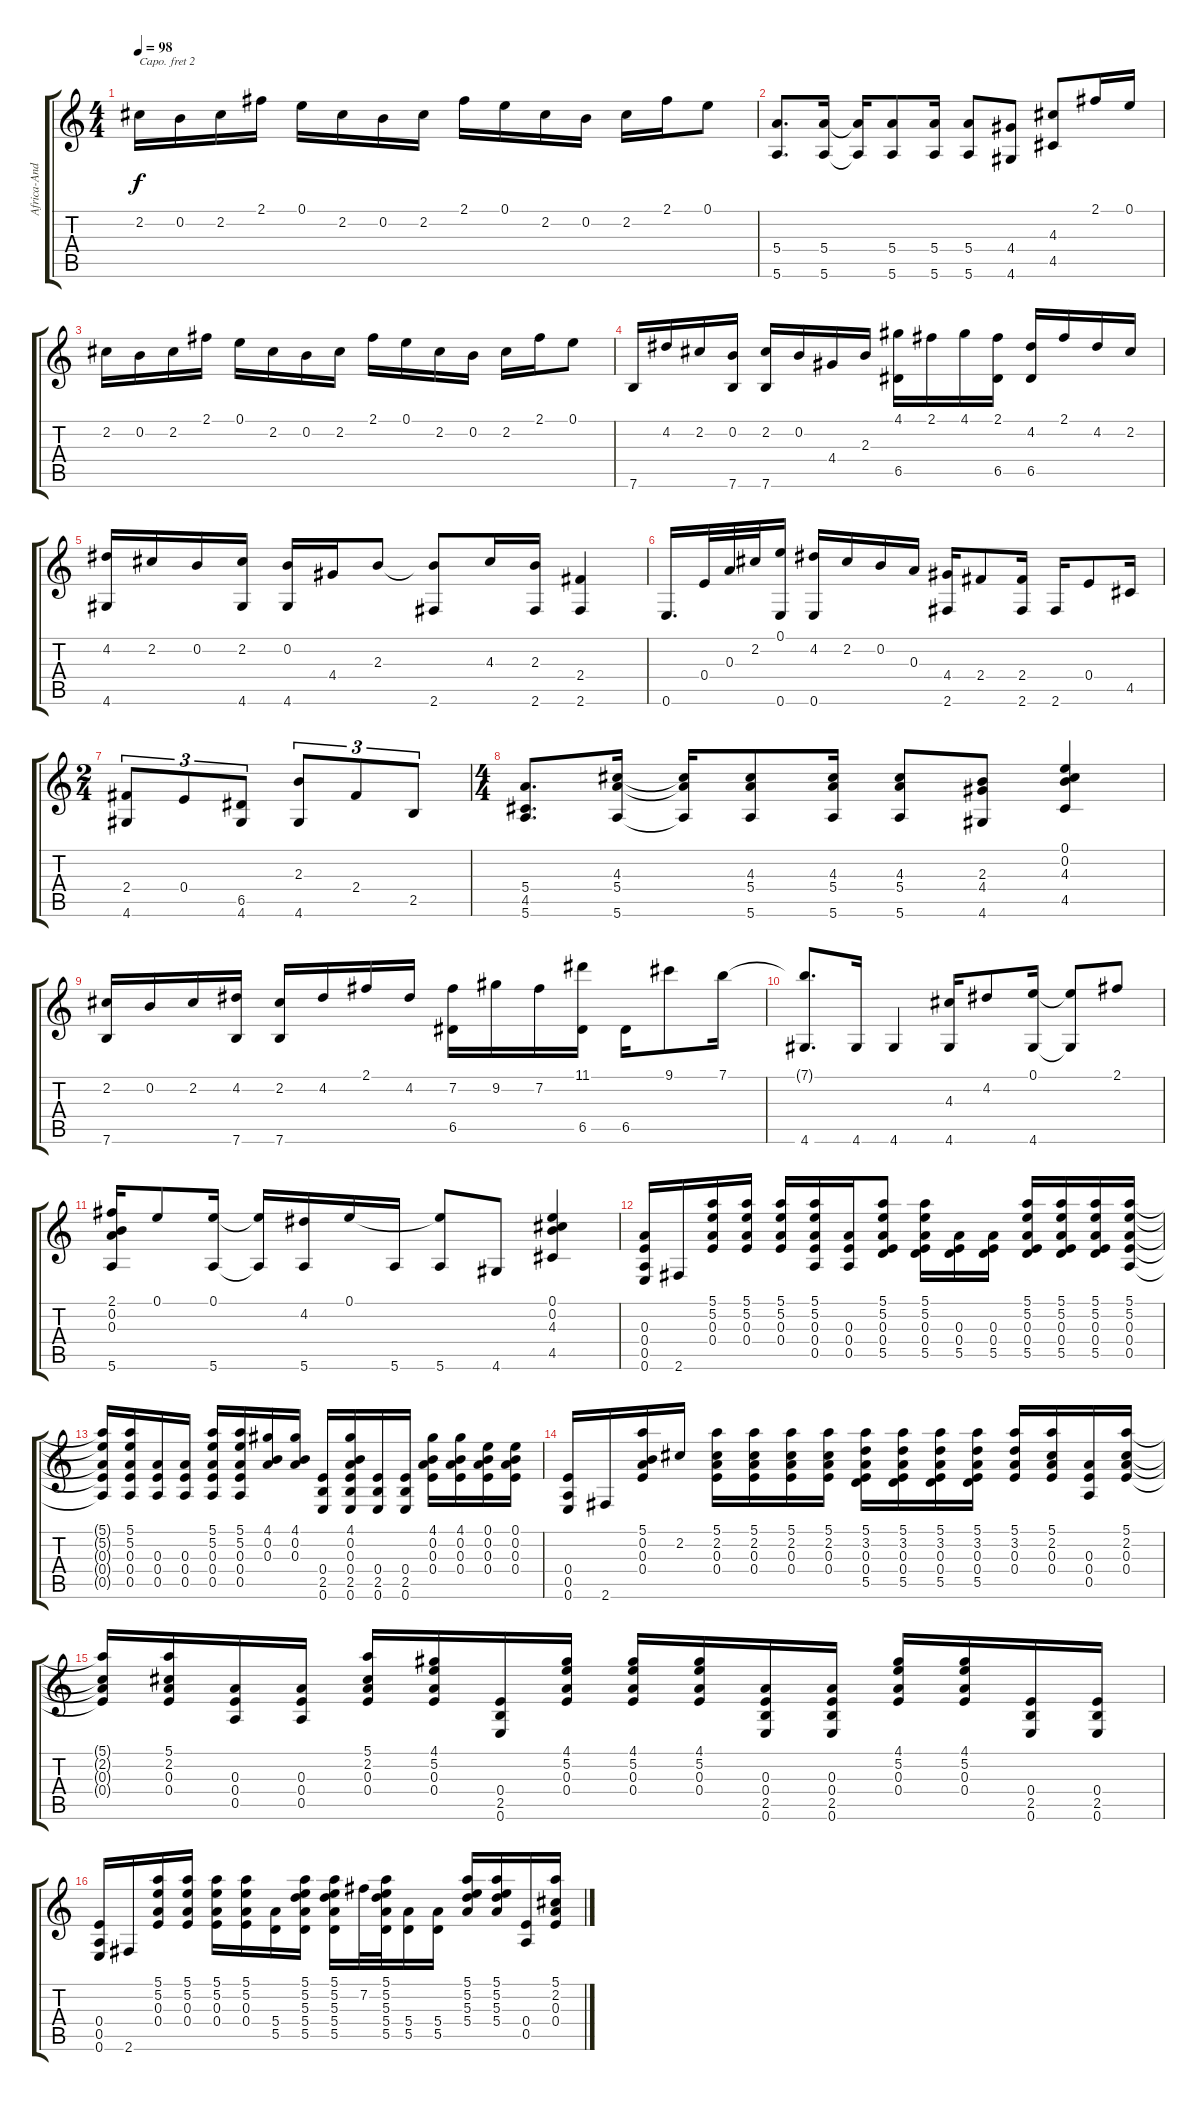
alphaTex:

\track ("Africa-Andy Mckee" "Africa-And") {instrument acousticguitarsteel}
\staff {score tabs}
\capo 2
\tuning (D4 A3 G3 D3 G2 D2) {hide}
\ts (4 4)
\tempo 98
\clef g2
\ks c
2.2.16{dy f} 0.2.16 2.2.16 2.1.16 0.1.16 2.2.16 0.2.16 2.2.16 2.1.16 0.1.16 2.2.16 0.2.16 2.2.16 2.1.16 0.1.8 |
(5.4 5.6).8{d} (5.4 5.6).16 (5.4{t} 5.6{t}).16 (5.4 5.6).8 (5.4 5.6).16 (5.4 5.6).8 (4.4 4.6).8 (4.3 4.5).8 2.1.16 0.1.16 |
2.2.16 0.2.16 2.2.16 2.1.16 0.1.16 2.2.16 0.2.16 2.2.16 2.1.16 0.1.16 2.2.16 0.2.16 2.2.16 2.1.16 0.1.8 |
7.6.16 4.2.16 2.2.16 (0.2 7.6).16 (2.2 7.6).16 0.2.16 4.4.16 2.3.16 (4.1 6.5).16 2.1.16 4.1.16 (2.1 6.5).16 (4.2 6.5).16 2.1.16 4.2.16 2.2.16 |
(4.2 4.6).16 2.2.16 0.2.16 (2.2 4.6).16 (0.2 4.6).16 4.4.16 2.3.8 (2.3{t} 2.6).8 4.3.16 (2.3 2.6).16 (2.4 2.6).4 |
0.6.16{d} 0.4.32 0.3.32 2.2.32 (0.1 0.6).16 (4.2 0.6).16 2.2.16 0.2.16 0.3.16 (4.4 2.6).16 2.4.8 (2.4 2.6).16 2.6.16 0.4.8 4.5.16 |
\ts (2 4)
(2.4 4.6).8{tu (3 2)} 0.4.8{tu (3 2)} (6.5 4.6).8{tu (3 2)} (2.3 4.6).8{tu (3 2)} 2.4.8{tu (3 2)} 2.5.8{tu (3 2)} |
\ts (4 4)
(5.4 4.5 5.6).8{d} (4.3 5.4 5.6).16 (4.3{t} 5.4{t} 5.6{t}).16 (4.3 5.4 5.6).8 (4.3 5.4 5.6).16 (4.3 5.4 5.6).8 (2.3 4.4 4.6).8 (0.1 0.2 4.3 4.5).4 |
(2.2 7.6).16 0.2.16 2.2.16 (4.2 7.6).16 (2.2 7.6).16 4.2.16 2.1.16 4.2.16 (7.2 6.5).16 9.2.16 7.2.16 (11.1 6.5).16 6.5.16 9.1.8 7.1.16 |
(7.1{t} 4.6).8{d} 4.6.16 4.6.4 (4.3 4.6).16 4.2.8 (0.1 4.6).16 (0.1{t} 4.6{t}).8 2.1.8 |
(2.1 0.2 0.3 5.6).16 0.1.8 (0.1 5.6).16 (0.1{t} 5.6{t}).16 (4.2 5.6).16 0.1.16 5.6.16 (0.1{t} 5.6).8 4.6.8 (0.1 0.2 4.3 4.5).4 |
(0.3 0.4 0.5 0.6).16 2.6.16 (5.1 5.2 0.3 0.4).16 (5.1 5.2 0.3 0.4).16 (5.1 5.2 0.3 0.4).16 (5.1 5.2 0.3 0.4 0.5).16 (0.3 0.4 0.5).16 (5.1 5.2 0.3 0.4 5.5).8 (5.1 5.2 0.3 0.4 5.5).16 (0.3 0.4 5.5).16 (0.3 0.4 5.5).16 (5.1 5.2 0.3 0.4 5.5).16 (5.1 5.2 0.3 0.4 5.5).16 (5.1 5.2 0.3 0.4 5.5).16 (5.1 5.2 0.3 0.4 0.5).16 |
(5.1{t} 5.2{t} 0.3{t} 0.4{t} 0.5{t}).16 (5.1 5.2 0.3 0.4 0.5).16 (0.3 0.4 0.5).16 (0.3 0.4 0.5).16 (5.1 5.2 0.3 0.4 0.5).16 (5.1 5.2 0.3 0.4 0.5).16 (4.1 0.2 0.3).16 (4.1 0.2 0.3).16 (0.4 2.5 0.6).16 (4.1 0.2 0.3 0.4 2.5 0.6).16 (0.4 2.5 0.6).16 (0.4 2.5 0.6).16 (4.1 0.2 0.3 0.4).16 (4.1 0.2 0.3 0.4).16 (0.1 0.2 0.3 0.4).16 (0.1 0.2 0.3 0.4).16 |
(0.4 0.5 0.6).16 2.6.16 (5.1 0.2 0.3 0.4).16 2.2.16 (5.1 2.2 0.3 0.4).16 (5.1 2.2 0.3 0.4).16 (5.1 2.2 0.3 0.4).16 (5.1 2.2 0.3 0.4).16 (5.1 3.2 0.3 0.4 5.5).16 (5.1 3.2 0.3 0.4 5.5).16 (5.1 3.2 0.3 0.4 5.5).16 (5.1 3.2 0.3 0.4 5.5).16 (5.1 3.2 0.3 0.4).16 (5.1 2.2 0.3 0.4).16 (0.3 0.4 0.5).16 (5.1 2.2 0.3 0.4).16 |
(5.1{t} 2.2{t} 0.3{t} 0.4{t}).16 (5.1 2.2 0.3 0.4).16 (0.3 0.4 0.5).16 (0.3 0.4 0.5).16 (5.1 2.2 0.3 0.4).16 (4.1 5.2 0.3 0.4).16 (0.4 2.5 0.6).16 (4.1 5.2 0.3 0.4).16 (4.1 5.2 0.3 0.4).16 (4.1 5.2 0.3 0.4).16 (0.3 0.4 2.5 0.6).16 (0.3 0.4 2.5 0.6).16 (4.1 5.2 0.3 0.4).16 (4.1 5.2 0.3 0.4).16 (0.4 2.5 0.6).16 (0.4 2.5 0.6).16 |
(0.4 0.5 0.6).16 2.6.16 (5.1 5.2 0.3 0.4).16 (5.1 5.2 0.3 0.4).16 (5.1 5.2 0.3 0.4).16 (5.1 5.2 0.3 0.4).16 (5.4 5.5).16 (5.1 5.2 5.3 5.4 5.5).16 (5.1 5.2 5.3 5.4 5.5).16 7.2.32 (5.1 5.2 5.3 5.4 5.5).32 (5.4 5.5).16 (5.4 5.5).16 (5.1 5.2 5.3 5.4).16 (5.1 5.2 5.3 5.4).16 (0.4 0.5).16 (5.1 2.2 0.3 0.4).16
